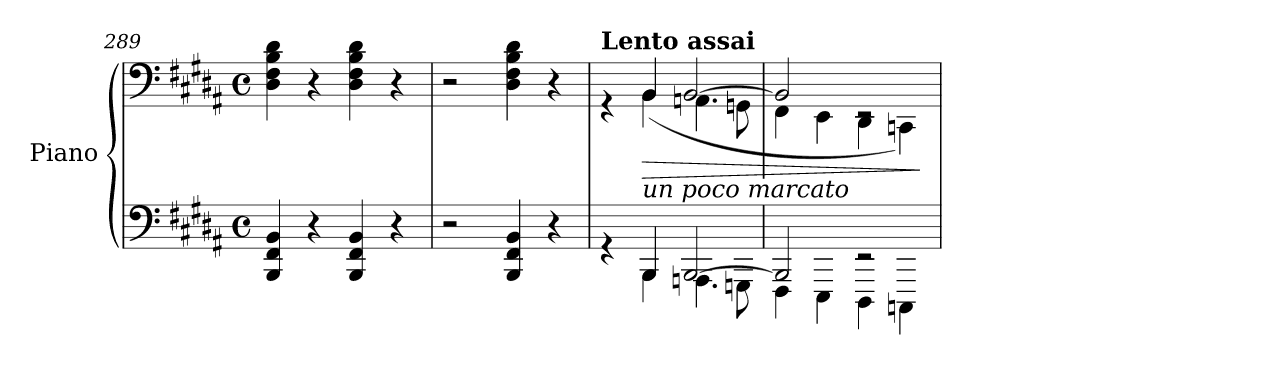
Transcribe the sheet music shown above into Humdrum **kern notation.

**kern	**kern	**dynam
*part1	*part1	*part1
*staff2	*staff1	*staff1/2
*I"Piano	*	*
*I'Pno.	*	*
*clefF4	*clefF4	*
*k[f#c#g#d#a#]	*k[f#c#g#d#a#]	*
*M4/4	*M4/4	*
*met(c)	*met(c)	*
=289	=289	=289
4BBB/ 4FF#/ 4BB/	4D#\ 4F#\ 4B\ 4d#\	.
4r	4r	.
4BBB/ 4FF#/ 4BB/	4D#\ 4F#\ 4B\ 4d#\	.
4r	4r	.
=290	=290	=290
2r	2r	.
4BBB/ 4FF#/ 4BB/	4D#\ 4F#\ 4B\ 4d#\	.
4r	4r	.
=291	=291	=291
*^	*^	*
!	!	!LO:TX:a:B:t=Lento assai	!	!
4rGG	4ryy	4rGG	4ryy	.
*	*	*MM60	*	*
!	!	!LO:TX:b:i:t=un poco marcato	!	!
!	!	!	!	!LO:HP:b
4BBB/	4BBB\	4BB/	(<4BB\	>
[2BBB/	4.AAAn\	[2BB/	4.AAn\	.
*	*	*MM50	*	*
.	8GGGn\	.	8GGn\	.
!!LO:LB:g=z	!!
=292	=292	=292	=292	=292
2BBB/]	4FFF#\	2BB/]	4FF#\	.
.	4EEE\	.	4EE\	.
2rEE	4DDD#\	2rEE	4DD#\	.
.	4CCCn\	.	4CCn\)	.
*v	*v	*	*	*
*	*v	*v	*
.	.	]
=	=	=
*-	*-	*-
